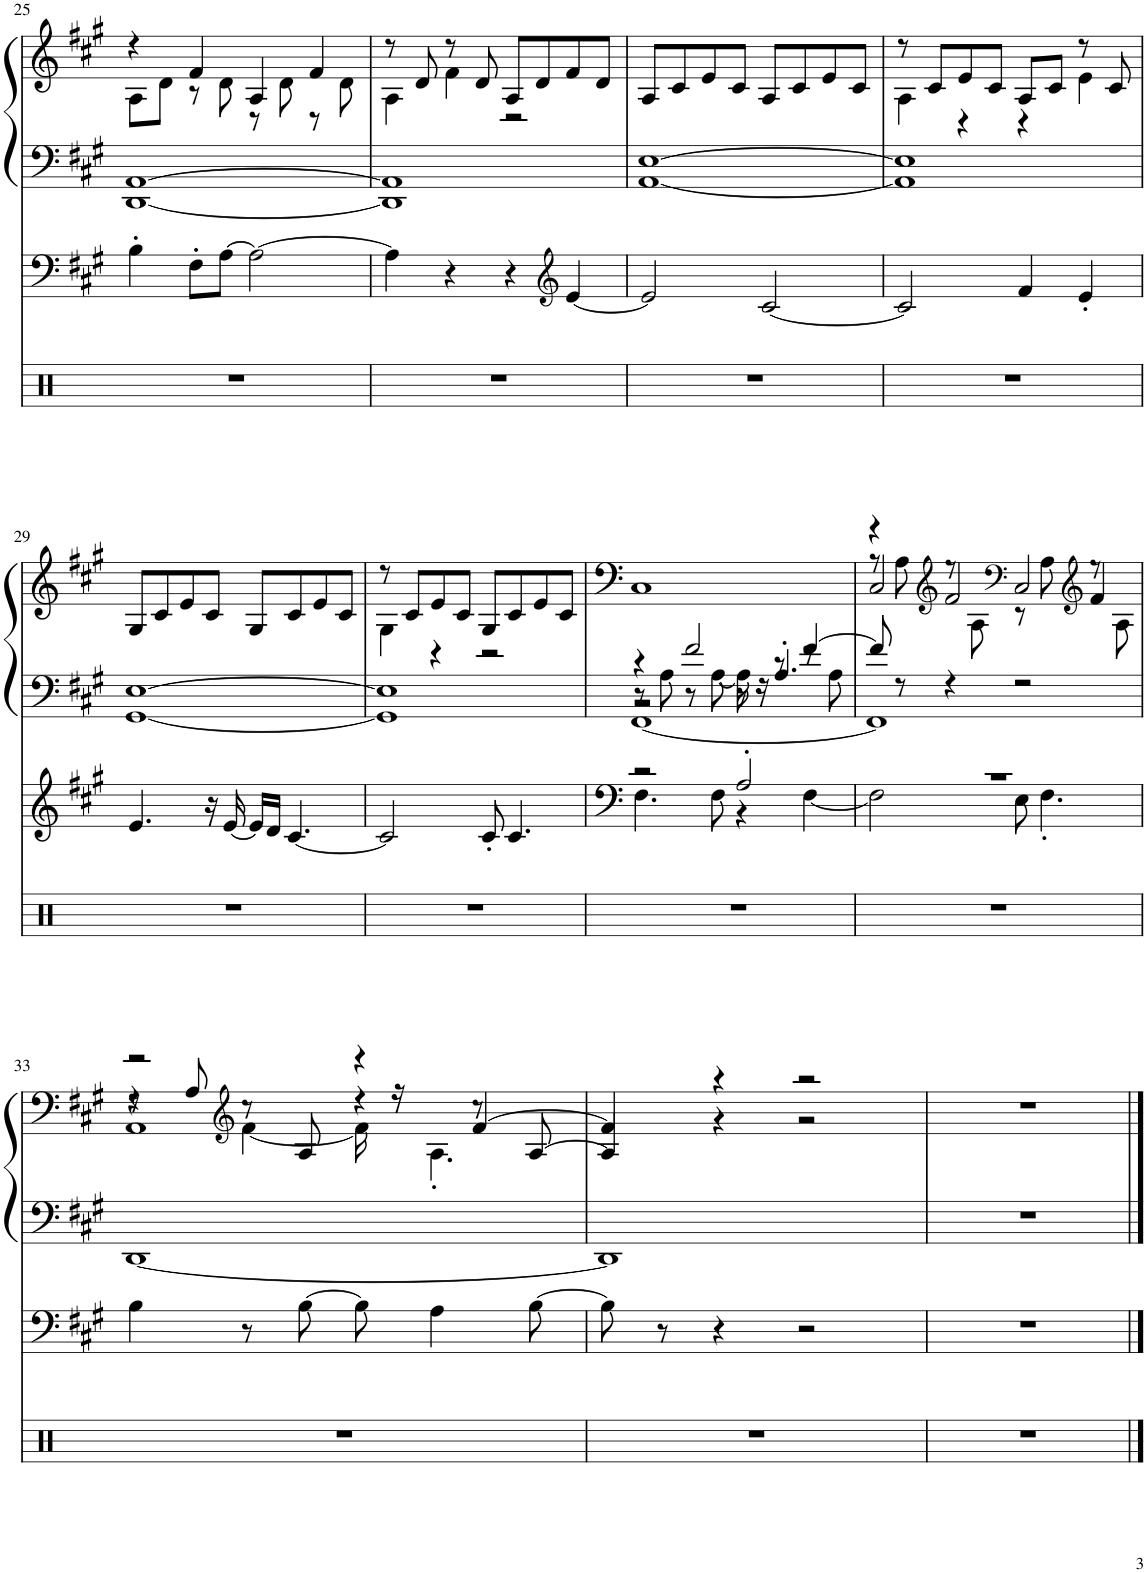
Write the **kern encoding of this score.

**kern	**kern	**kern	**kern
*part3	*part2	*part1	*part1
*staff4	*staff3	*staff2	*staff1
*I"Percussion	*I"Tenor Sax	*I"Grand Piano	*
*	*I'T Sax	*I'Pno	*
!!LO:PB:g=z
*clefX	*clefG2	*clefF4	*clefG2
*	*Trd8c14	*	*
*k[]	*k[f#c#g#]	*k[f#c#g#]	*k[f#c#g#]
*M4/4	*M4/4	*M4/4	*M4/4
=25	=25	=25	=25
*	*	*	*^
1r	4B'\	[1DD [1AA	4r	8A\L
.	.	.	.	8d\J
.	8F#'\L	.	4f#/	8r
.	[8A\J	.	.	8d\
.	2A\_	.	4A/	8r
.	.	.	.	8d\
.	.	.	4f#/	8r
.	.	.	.	8d\
=26	=26	=26	=26	=26
1r	4A\]	1DD] 1AA]	8r	4A\
.	.	.	8d/	.
.	4r	.	8r	4f#\
.	.	.	8d/	.
.	4r	.	8A/L	2r
.	.	.	8d/	.
*	*clefG2	*	*	*
.	[4e/	.	8f#/	.
.	.	.	8d/J	.
*	*	*	*v	*v
=27	=27	=27	=27
1r	2e/]	[1AA [1E	8A/L
.	.	.	8c#/
.	.	.	8e/
.	.	.	8c#/J
.	[2c#/	.	8A/L
.	.	.	8c#/
.	.	.	8e/
.	.	.	8c#/J
=28	=28	=28	=28
*	*	*	*^
1r	2c#/]	1AA] 1E]	8r	4A\
.	.	.	8c#/L	.
.	.	.	8e/	4r
.	.	.	8c#/J	.
.	4f#/	.	8A/L	4r
.	.	.	8c#/J	.
.	4e'/	.	8r	4e\
.	.	.	8c#/	.
*	*	*	*v	*v
!!LO:LB:g=z
=29	=29	=29	=29
1r	4.e/	[1GG# [1E	8G#/L
.	.	.	8c#/
.	.	.	8e/
.	16r	.	8c#/J
.	[16e/	.	.
.	16e/LL]	.	8G#/L
.	16d/JJ	.	.
.	[4.c#/	.	8c#/
.	.	.	8e/
.	.	.	8c#/J
=30	=30	=30	=30
*	*	*	*^
1r	2c#/]	1GG#] 1E]	8r	4G#\
.	.	.	8c#/L	.
.	.	.	8e/	4r
.	.	.	8c#/J	.
.	8c#'/	.	8G#/L	2r
.	4.c#/	.	8c#/	.
.	.	.	8e/	.
.	.	.	8c#/J	.
*	*	*	*v	*v
=31	=31	=31	=31
*	*^	*^	*
*	*	*	*	*^	*
*	*	*	*	*	*^	*
1r	2r	4.F#\	4r	8r	2r	[1FF#	1C#
.	.	.	.	8A\	.	.	.
.	.	.	2f#/	8r	.	.	.
.	.	8F#\	.	[8A\	.	.	.
.	2A'/	4r	.	16A\]	8r	.	.
.	.	.	.	16r	.	.	.
.	.	.	.	8r	4.A'/	.	.
.	.	[4F#\	[4f#/	8r	.	.	.
.	.	.	.	8A\	.	.	.
*	*	*	*	*v	*v	*v	*
=32	=32	=32	=32	=32	=32
*	*	*	*	*	*^
*	*	*	*	*	*	*^
1r	1r	2F#\]	8f#/]	1FF#]	4r	8r	2C#/
.	.	.	8r	.	.	8A\	.
*	*	*	*	*	*clefG2	*	*
.	.	.	4r	.	2f#/	8r	.
.	.	.	.	.	.	8A\	.
*	*	*	*	*	*clefF4	*	*
.	.	8E\	2r	.	.	8r	2C#/
.	.	4.F#'\	.	.	.	8A\	.
*	*	*	*	*	*clefG2	*	*
.	.	.	.	.	4f#/	8r	.
.	.	.	.	.	.	8A\	.
*	*v	*v	*	*	*	*	*
*	*	*v	*v	*	*	*
!!LO:LB:g=z
=33	=33	=33	=33	=33	=33
*	*	*	*	*	*^
1r	4B\	[1DD	2r	4r	8r	1AA
.	.	.	.	.	8A/	.
*	*	*	*clefG2	*	*	*
.	8r	.	.	[4f#\	8r	.
.	[8B\	.	.	.	8A/	.
.	8B\]	.	4r	16f#\]	4r	.
.	.	.	.	16r	.	.
.	4A\	.	.	4.A'\	.	.
.	.	.	[4f#/	.	8r	.
.	[8B\	.	.	.	[8A/	.
*	*	*	*	*v	*v	*v
=34	=34	=34	=34	=34
1r	8B\]	1DD]	4f#/]	4A/]
.	8r	.	.	.
.	4r	.	4r	4r
.	2r	.	2r	2r
*	*	*	*v	*v
=35	=35	=35	=35
1r	1r	1r	1r
==	==	==	==
*-	*-	*-	*-
